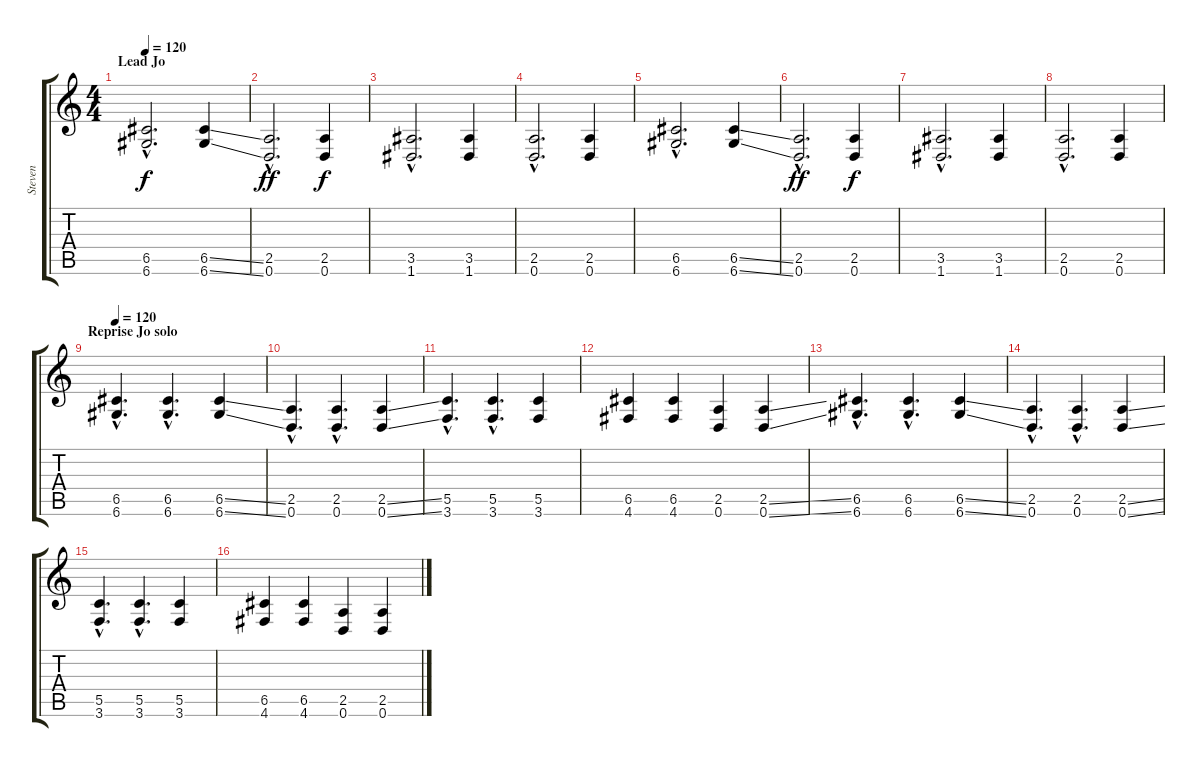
\track ("Steven" "Steven") {instrument overdrivenguitar}
\staff {score tabs}
\tuning (D4 A3 F3 C3 G2 D2) {hide}
\ts (4 4)
\section ("" "Lead Jo")
\tempo 120
\clef g2
\ks c
(6.5{hac} 6.6{hac}).2{d dy f volume 11 balance 8} (6.5{ss} 6.6{ss}).4 |
(2.5{hac} 0.6{hac}).2{d dy ff} (2.5 0.6).4{dy f} |
(3.5{hac} 1.6{hac}).2{d} (3.5 1.6).4 |
(2.5{hac} 0.6{hac}).2{d} (2.5 0.6).4 |
(6.5{hac} 6.6{hac}).2{d volume 11 balance 8} (6.5{ss} 6.6{ss}).4 |
(2.5{hac} 0.6{hac}).2{d dy ff} (2.5 0.6).4{dy f} |
(3.5{hac} 1.6{hac}).2{d} (3.5 1.6).4 |
(2.5{hac} 0.6{hac}).2{d} (2.5 0.6).4 |
\section ("" "Reprise Jo solo")
\tempo 120
(6.5{hac} 6.6{hac}).4{d} (6.5{hac} 6.6{hac}).4{d} (6.5{ss} 6.6{ss}).4 |
(2.5{hac} 0.6{hac}).4{d} (2.5{hac} 0.6{hac}).4{d} (2.5{ss} 0.6{ss}).4 |
(5.5{hac} 3.6{hac}).4{d} (5.5{hac} 3.6{hac}).4{d} (5.5 3.6).4 |
(6.5 4.6).4 (6.5 4.6).4 (2.5 0.6).4 (2.5{ss} 0.6{ss}).4 |
(6.5{hac} 6.6{hac}).4{d} (6.5{hac} 6.6{hac}).4{d} (6.5{ss} 6.6{ss}).4 |
(2.5{hac} 0.6{hac}).4{d} (2.5{hac} 0.6{hac}).4{d} (2.5{ss} 0.6{ss}).4 |
(5.5{hac} 3.6{hac}).4{d} (5.5{hac} 3.6{hac}).4{d} (5.5 3.6).4 |
(6.5 4.6).4 (6.5 4.6).4 (2.5 0.6).4 (2.5 0.6).4
